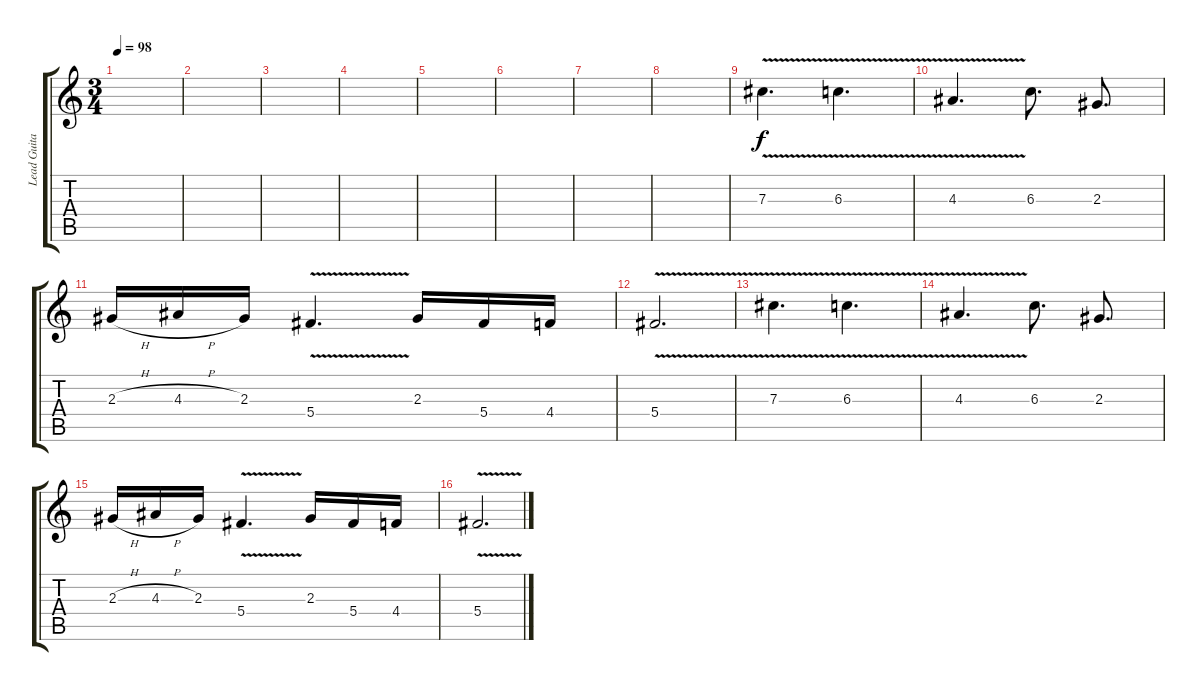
\track ("Lead Guitar 2" "Lead Guita") {instrument distortionguitar}
\staff {score tabs}
\tuning (Eb4 Bb3 Gb3 Db3 Ab2 Eb2) {hide}
\ts (3 4)
\tempo 98
\clef g2
\ks c
|
|
|
|
|
|
|
|
7.3{v}.4{d} 6.3{v}.4{d} |
4.3{v}.4{d} 6.3.8{d} 2.3.8{d} |
2.3{h}.16 4.3{h}.16 2.3.16 5.4{v}.4{d} 2.3.16 5.4.16 4.4.16 |
5.4{v}.2{d} |
7.3{v}.4{d} 6.3{v}.4{d} |
4.3{v}.4{d} 6.3.8{d} 2.3.8{d} |
2.3{h}.16 4.3{h}.16 2.3.16 5.4{v}.4{d} 2.3.16 5.4.16 4.4.16 |
5.4{v}.2{d}
